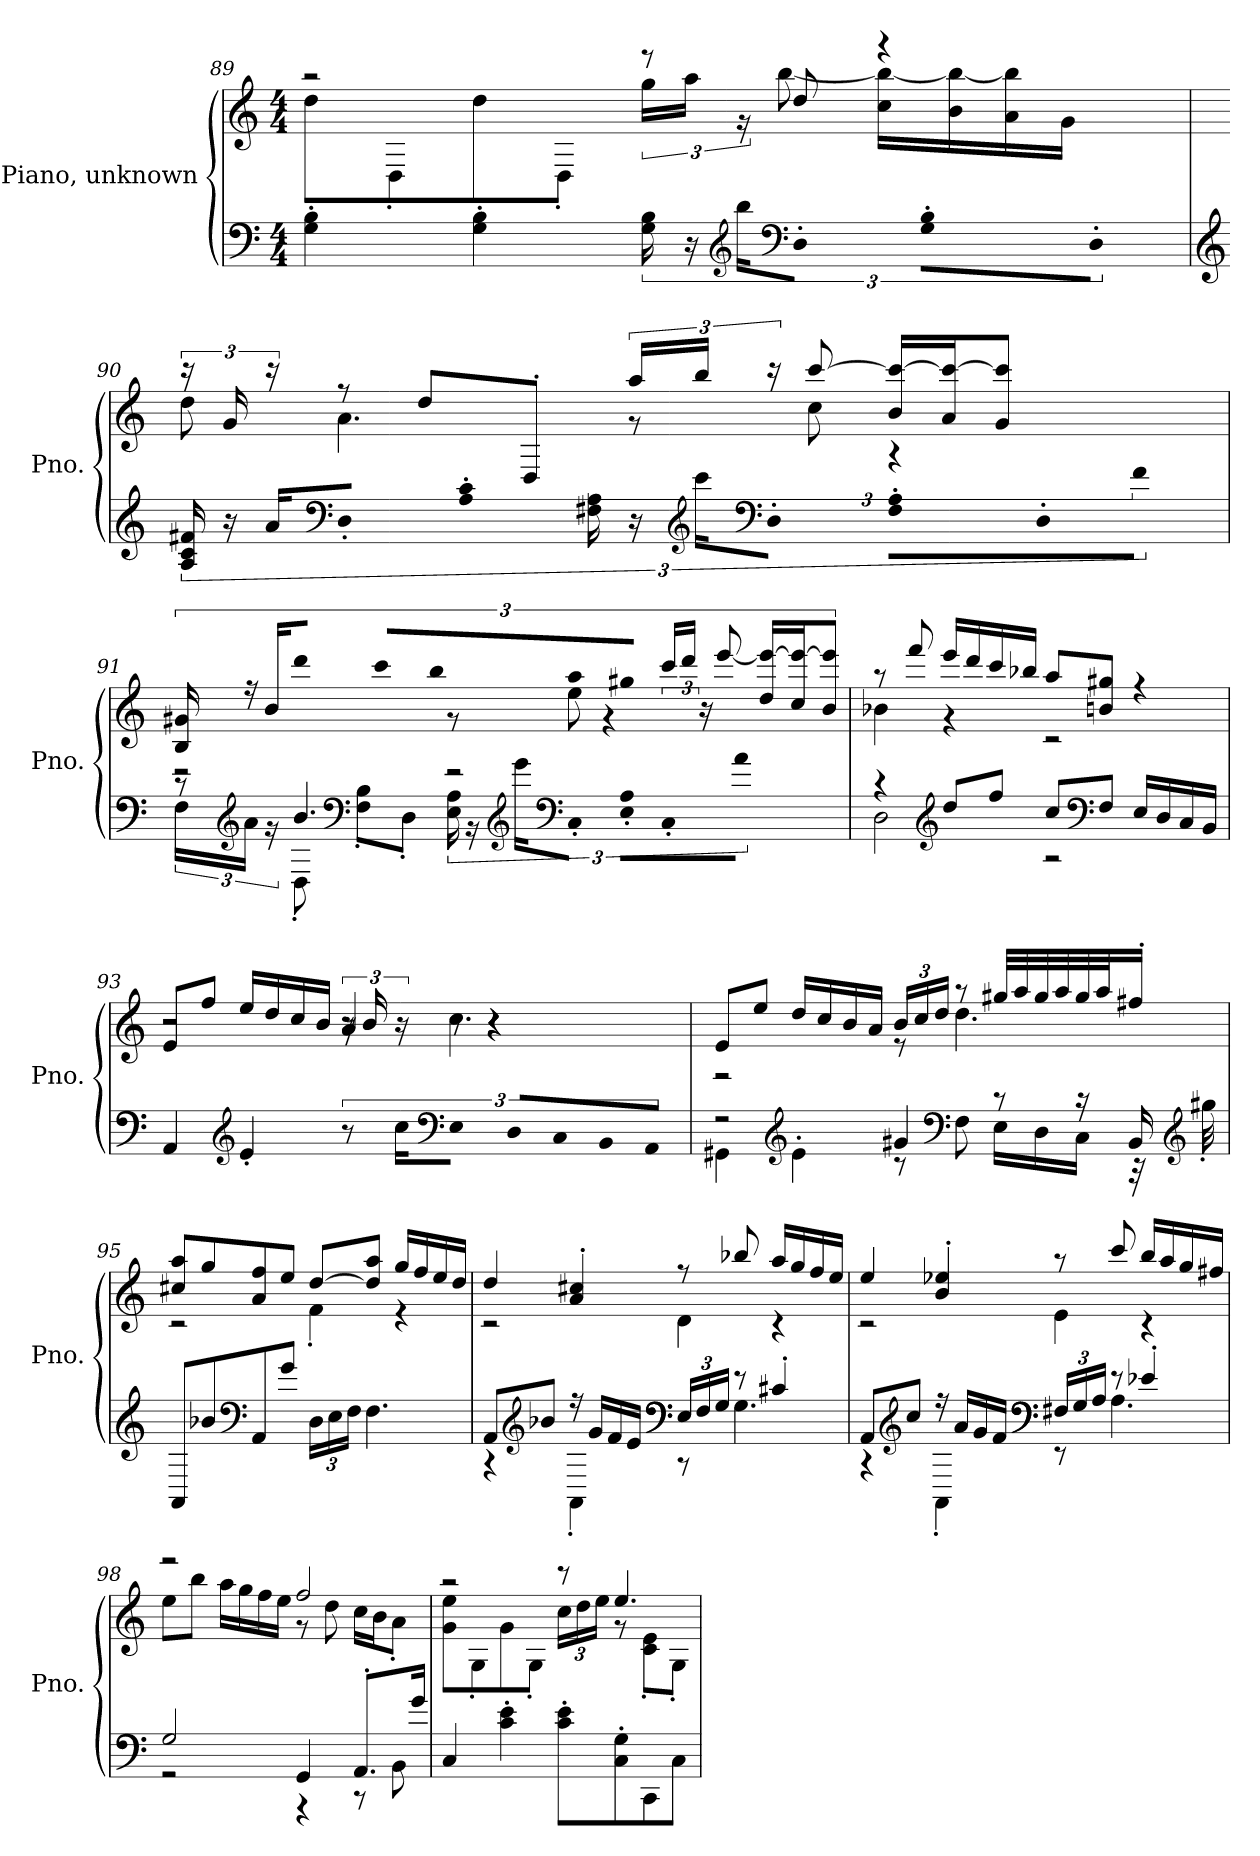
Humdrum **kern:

**kern	**kern
*part1	*part1
*staff2	*staff1
*I"Piano, unknown	*
*I'Pno.	*
!!LO:LB:g=z
*clefF4	*clefG2
*k[]	*k[]
*M4/4	*M4/4
=89	=89
*	*^
4G\' 4B\'	2r	8dd\L
.	.	8D'\
4G\' 4B\'	.	8dd\
.	.	8D'\J
24G\ 24B\	8r	24gg\LL
24r	.	24aa\JJ
*clefG2	*	*
24bb\KL	.	24r
*clefF4	*	*
8D'\J	8dd/	[8bb\
8G\' 8B\'L	4r	16cc\ 16bb\_LL
.	.	16b\ 16bb\_
8D'\J	.	16a\ 16bb\]
.	.	16g\JJ
=90	=90	=90
*clefG2	*	*
24A/ 24c/ 24f#X/	24r	8dd\
24r	24g/	.
24a/KL	24r	.
*clefF4	*	*
8D'/J	8r	4.a\
4A\' 4c\'	8dd/L	.
.	8D'/J	.
24F#X\ 24A\	24aa/LL	8r
24r	24bb/JJ	.
*clefG2	*	*
24ccc\KL	24r	.
*clefF4	*	*
8D'\J	[8ccc/	8cc\
8F#\' 8A\'L	16b/ 16ccc/_LL	4r
.	16a/ 16ccc/_J	.
16D'\L	8g/ 8ccc/]J	.
16f#\JJ	.	.
!!LO:LB:g=z	!!
=91	=91	=91
*^	*	*
8r	24F\LL	24B/ 24g#X/	2r
*clefG2	*	*	*
.	24a\JJ	24r	.
.	24r	24b/KL	.
4.b/	8D'\	8ddd/J	.
*clefF4	*	*	*
.	8F\' 8B\'L	16ccc/LL	.
.	.	16bb/	.
.	8D'\J	16aa/	.
.	.	16gg#X/JJ	.
2r	24E\ 24A\	24ccc/LL	8r
.	24r	24ddd/JJ	.
*clefG2	*	*	*
.	24eee\KL	24r	.
*clefF4	*	*	*
.	8C'\J	[8eee/	8ee\
.	8E\' 8A\'L	16dd/ 16eee/_LL	4r
.	.	16cc/ 16eee/_J	.
.	16C'\L	8b/ 8eee/]J	.
.	16a\JJ	.	.
=92	=92	=92	=92
4r	2D\	8r	4b-X\
.	.	8fff/	.
*clefG2	*	*	*
8dd/L	.	16eee/LL	4r
.	.	16ddd/	.
8ff/J	.	16ccc/	.
.	.	16bb-X/JJ	.
8cc/L	2r	8aa/L	2r
*clefF4	*	*	*
8F/J	.	8bn/ 8gg#X/J	.
16E/LL	.	4r	.
16D/	.	.	.
16C/	.	.	.
16BB/JJ	.	.	.
*v	*v	*	*
!!LO:PB:g=z
=93	=93	=93
*	*	*^
4AA/	8e/L	2r	2r
.	8ff/J	.	.
*clefG2	*	*	*
4e'/	16ee/LL	.	.
.	16dd/	.	.
.	16cc/	.	.
.	16b/JJ	.	.
12r	24r	8r	4a/
.	24b/	.	.
24cc\KL	24r	.	.
*clefF4	*	*	*
8E\J	8r	4.cc\	.
16D/LL	4r	.	4r
16C/	.	.	.
16BB/	.	.	.
16AA/JJ	.	.	.
*	*	*v	*v
=94	=94	=94
*^	*	*
2r	4GG#X\	8e/L	2r
.	.	8ee/J	.
*clefG2	*	*	*
.	4e'\	16dd/LL	.
.	.	16cc/	.
.	.	16b/	.
.	.	16a/JJ	.
*	*	*Xbrackettup	*
4g#X/	8r	24b/LL	8r
.	.	24cc/	.
.	.	24dd/JJ	.
*clefF4	*	*	*
.	8F\	8r	4.dd\
8r	16E\LL	32gg#X/LLL	.
.	.	32aa/	.
.	16D\	32gg#/	.
.	.	32aa/	.
16r	16C\JJ	32gg#/	.
.	.	32aa/J	.
16BB/	32r	16ff#X'/JJ	.
*clefG2	*	*	*
.	32gg#X'\	.	.
*v	*v	*	*
!!LO:LB:g=z	!!
=95	=95	=95
8AA/L	8cc#X/ 8aa/L	2r
8b-X/	8gg/	.
*clefF4	*	*
8AA/	8a/ 8ff/	.
8g/J	8ee/J	.
*Xbrackettup	*	*
24D\LL	[8dd/L	4f'\
24E\	.	.
24F\JJ	.	.
4.F\	8dd/] 8aa/J	.
.	16gg/LL	4r
.	16ff/	.
.	16ee/	.
.	16dd/JJ	.
=96	=96	=96
*^	*	*
8AA/L	4r	4dd/	2r
*clefG2	*	*	*
8b-X/J	.	.	.
16r	4AA'\	4a/' 4cc#X/'	.
16g/LL	.	.	.
16f/	.	.	.
16e/JJ	.	.	.
*clefF4	*	*	*
24E/LL	8r	8r	4d\
24F/	.	.	.
24G/JJ	.	.	.
8r	4.G\	8bb-X/	.
4c#X'/	.	16aa/LL	4r
.	.	16gg/	.
.	.	16ff/	.
.	.	16ee/JJ	.
!!LO:LB:g=z	!!
=97	=97	=97	=97
8AA/L	4r	4ee/	2r
*clefG2	*	*	*
8cc/J	.	.	.
16r	4AA'\	4b/' 4ee-X/'	.
16a/LL	.	.	.
16g/	.	.	.
16f/JJ	.	.	.
*clefF4	*	*	*
24F#X/LL	8r	8r	4e\
24G/	.	.	.
24A/JJ	.	.	.
8r	4.A\	8ccc/	.
4e-X'/	.	16bb/LL	4r
.	.	16aa/	.
.	.	16gg/	.
.	.	16ff#X/JJ	.
=98	=98	=98	=98
2G/	2r	2r	8ee\L
.	.	.	8bb\J
.	.	.	16aa\LL
.	.	.	16gg\
.	.	.	16ff\
.	.	.	16ee\JJ
4GG/	4r	2ff/	8r
.	.	.	8dd\
8.AA'/L	8r	.	16cc\LL
.	.	.	16b\J
.	8BB\	.	8a'\J
16g/Jk	.	.	.
*v	*v	*	*
=99	=99	=99
4C/	2r	8g\ 8ee\L
.	.	8G'\
4c\' 4e\'	.	8g\
.	.	8G'\J
8c\' 8e\'L	8r	24cc\LL
.	.	24dd\
.	.	24ee\JJ
8C\' 8G\'	4.ee/	8r
8CC\	.	8c\' 8e\'L
8C\J	.	8G'\J
*	*v	*v
=	=
*-	*-
